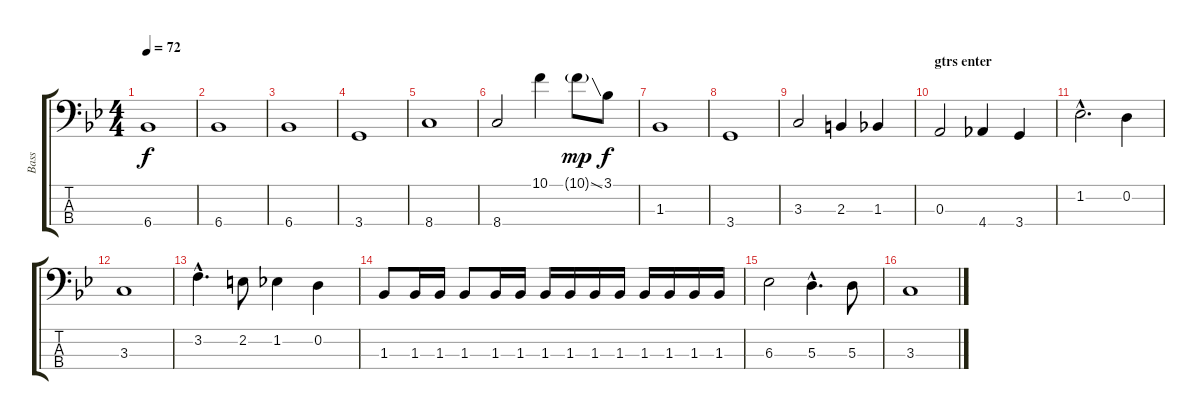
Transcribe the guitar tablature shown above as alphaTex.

\track ("Bass" "Bass") {instrument electricbasspick}
\staff {score tabs}
\tuning (G2 D2 A1 E1) {hide}
\ts (4 4)
\tempo 72
\clef f4
\ks bb
6.4.1{dy f} |
6.4.1 |
6.4.1 |
3.4.1 |
8.4.1 |
8.4.2 10.1.4 10.1{ss g}.8{dy mp} 3.1.8{dy f} |
1.3.1 |
3.4.1 |
3.3.2 2.3.4 1.3.4 |
\section ("" "gtrs enter")
0.3.2 4.4.4 3.4.4 |
1.2{hac}.2{d} 0.2.4 |
3.3.1 |
3.2{hac}.4{d} 2.2.8 1.2.4 0.2.4 |
1.3.8 1.3.16 1.3.16 1.3.8 1.3.16 1.3.16 1.3.16 1.3.16 1.3.16 1.3.16 1.3.16 1.3.16 1.3.16 1.3.16 |
6.3.2 5.3{hac}.4{d} 5.3.8 |
3.3.1
